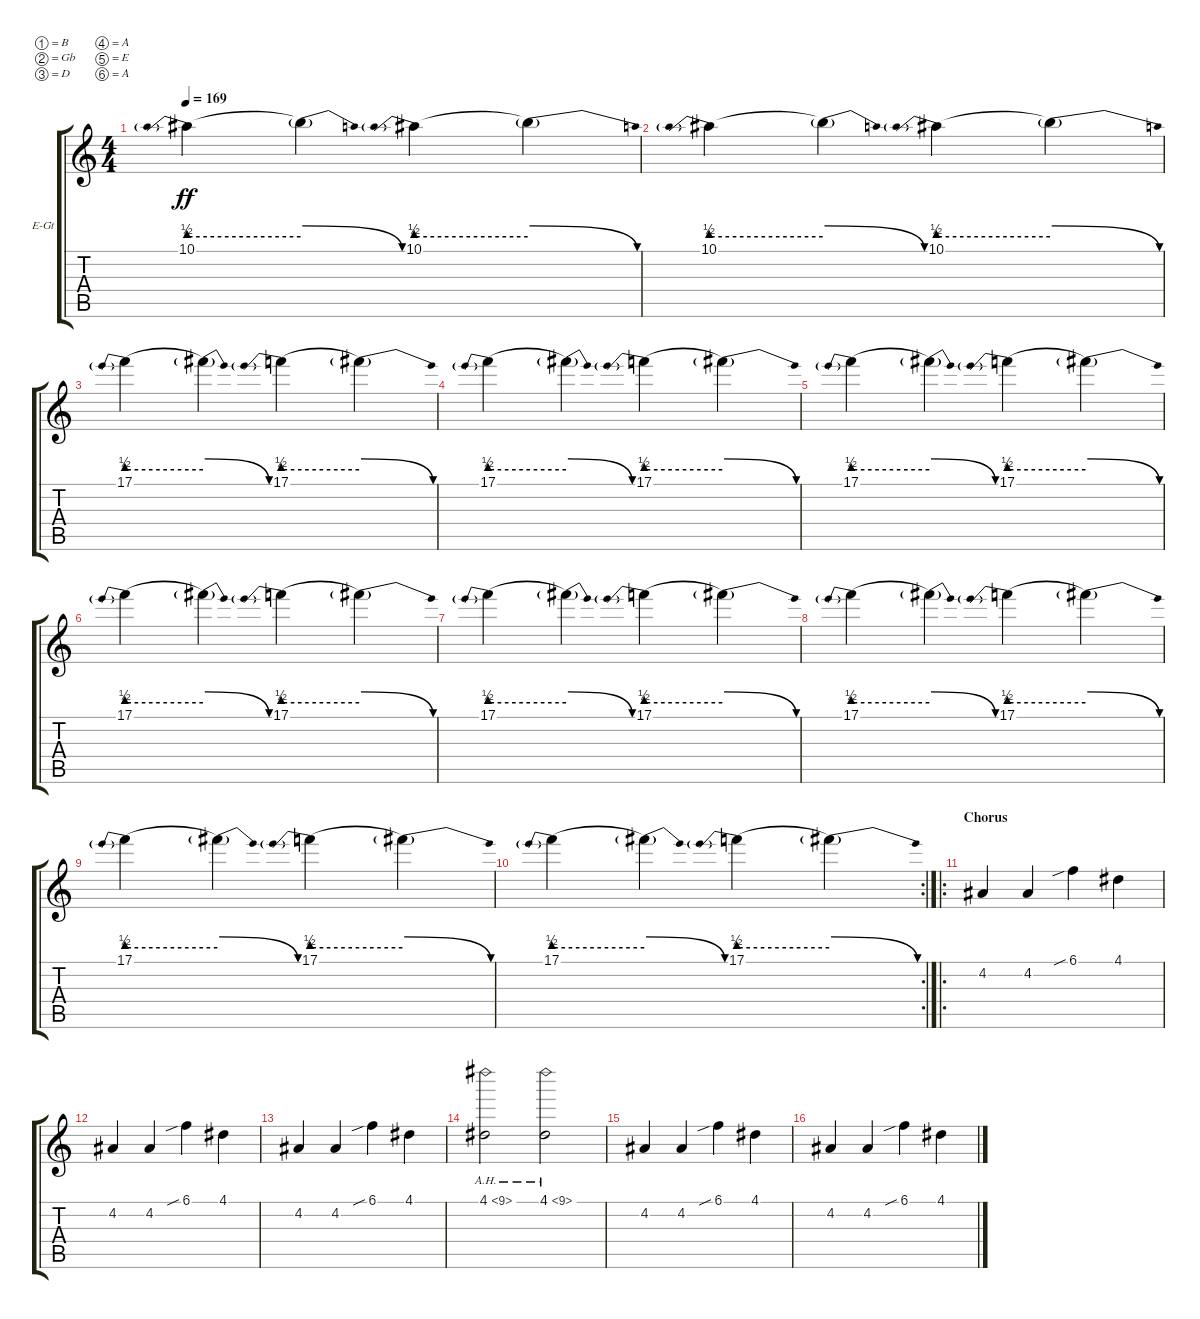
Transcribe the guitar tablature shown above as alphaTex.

\bracketExtendMode groupsimilarinstruments
\firstSystemTrackNameOrientation horizontal
\otherSystemsTrackNameOrientation horizontal
\track ("Rhythm Guitar" "E-Gt") {instrument distortionguitar}
\staff {score tabs}
\tuning (B3 Gb3 D3 A2 E2 A1)
\ts (4 4)
\tempo 169
\clef g2
\ks c
10.1{be (prebend 0 2 60 2)}.4{dy ff} 10.1{be (release 0 4 15 0) t}.4 10.1{be (prebend 0 2 60 2)}.4 10.1{be (release 0 4 15 0) t}.4 |
10.1{be (prebend 0 2 60 2)}.4 10.1{be (release 0 4 15 0) t}.4 10.1{be (prebend 0 2 60 2)}.4 10.1{be (release 0 4 15 0) t}.4 |
17.1{be (prebend 0 2 60 2)}.4 17.1{be (release 0 4 15 0) t}.4 17.1{be (prebend 0 2 60 2)}.4 17.1{be (release 0 4 15 0) t}.4 |
17.1{be (prebend 0 2 60 2)}.4 17.1{be (release 0 4 15 0) t}.4 17.1{be (prebend 0 2 60 2)}.4 17.1{be (release 0 4 15 0) t}.4 |
17.1{be (prebend 0 2 60 2)}.4 17.1{be (release 0 4 15 0) t}.4 17.1{be (prebend 0 2 60 2)}.4 17.1{be (release 0 4 15 0) t}.4 |
17.1{be (prebend 0 2 60 2)}.4 17.1{be (release 0 4 15 0) t}.4 17.1{be (prebend 0 2 60 2)}.4 17.1{be (release 0 4 15 0) t}.4 |
17.1{be (prebend 0 2 60 2)}.4 17.1{be (release 0 4 15 0) t}.4 17.1{be (prebend 0 2 60 2)}.4 17.1{be (release 0 4 15 0) t}.4 |
17.1{be (prebend 0 2 60 2)}.4 17.1{be (release 0 4 15 0) t}.4 17.1{be (prebend 0 2 60 2)}.4 17.1{be (release 0 4 15 0) t}.4 |
17.1{be (prebend 0 2 60 2)}.4 17.1{be (release 0 4 15 0) t}.4 17.1{be (prebend 0 2 60 2)}.4 17.1{be (release 0 4 15 0) t}.4 |
\rc 2
17.1{be (prebend 0 2 60 2)}.4 17.1{be (release 0 4 15 0) t}.4 17.1{be (prebend 0 2 60 2)}.4 17.1{be (release 0 4 15 0) t}.4 |
\ro
\section ("" "Chorus")
4.2.4 4.2.4 6.1{sib}.4 4.1.4 |
4.2.4 4.2.4 6.1{sib}.4 4.1.4 |
4.2.4 4.2.4 6.1{sib}.4 4.1.4 |
4.1{ah 5}.2 4.1{ah 5}.2 |
4.2.4 4.2.4 6.1{sib}.4 4.1.4 |
4.2.4 4.2.4 6.1{sib}.4 4.1.4
